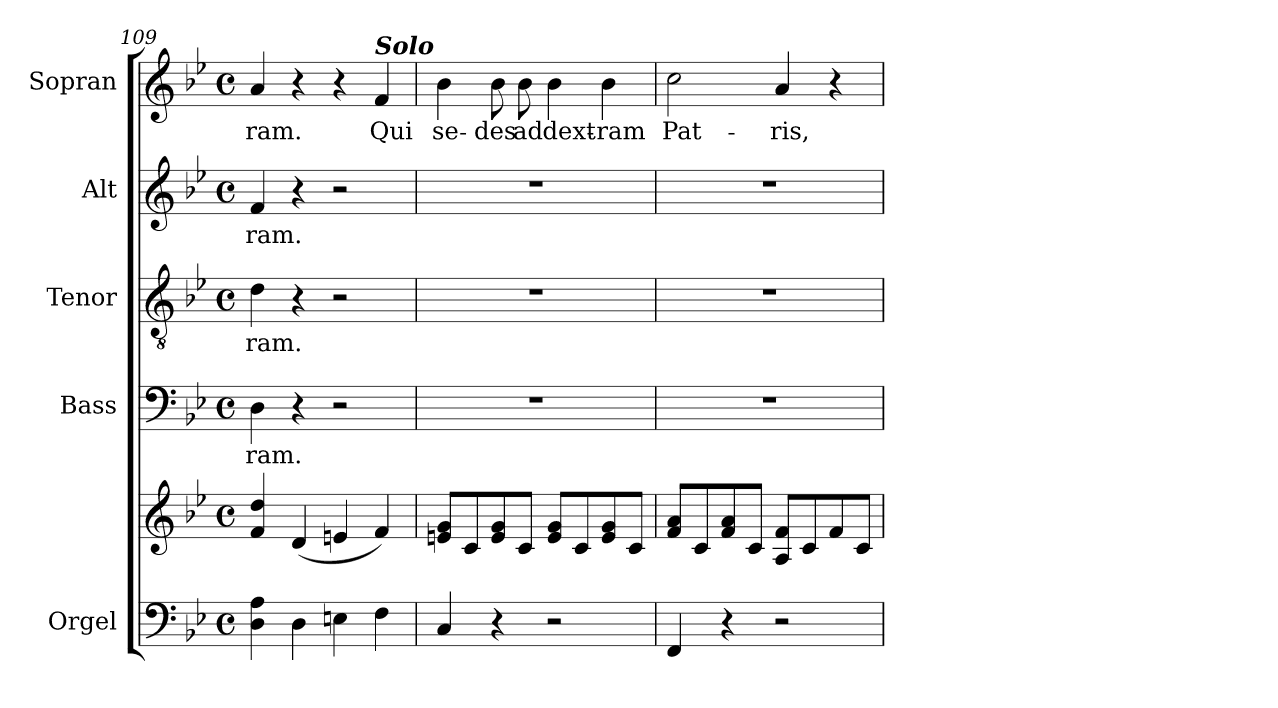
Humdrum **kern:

**kern	**kern	**kern	**text	**kern	**text	**kern	**text	**kern	**text
*part5	*part5	*part4	*part4	*part3	*part3	*part2	*part2	*part1	*part1
*staff6	*staff5	*staff4	*staff4	*staff3	*staff3	*staff2	*staff2	*staff1	*staff1
*I"Orgel	*	*I"Bass	*	*I"Tenor	*	*I"Alt	*	*I"Sopran	*
*I'Org.	*	*I'B.	*	*I'T.	*	*I'A.	*	*I'S.	*
*clefF4	*clefG2	*clefF4	*	*clefGv2	*	*clefG2	*	*clefG2	*
*k[b-e-]	*k[b-e-]	*k[b-e-]	*	*k[b-e-]	*	*k[b-e-]	*	*k[b-e-]	*
*B-:	*B-:	*B-:	*	*B-:	*	*B-:	*	*B-:	*
*M4/4	*M4/4	*M4/4	*	*M4/4	*	*M4/4	*	*M4/4	*
*met(c)	*met(c)	*met(c)	*	*met(c)	*	*met(c)	*	*met(c)	*
=109	=109	=109	=109	=109	=109	=109	=109	=109	=109
!	!	!	!LO:LY:b	!	!LO:LY:b	!	!LO:LY:b	!	!LO:LY:b
4D\ 4A\	4f/ 4dd/	4D\	-ram.	4d\	-ram.	4f/	-ram.	4a/	-ram.
4D\	(<4d/	4r	.	4r	.	4r	.	4r	.
4En\	4en/	2r	.	2r	.	2r	.	4r	.
!	!	!	!	!	!	!	!	!LO:TX:a:Bi:t=Solo	!
!	!	!	!	!	!	!	!	!	!LO:LY:b
4F\	4f/)	.	.	.	.	.	.	4f/	Qui
=110	=110	=110	=110	=110	=110	=110	=110	=110	=110
!	!	!	!	!	!	!	!	!	!LO:LY:b
4C/	8en/ 8g/L	1r	.	1r	.	1r	.	4b-\	se-
.	8c/	.	.	.	.	.	.	.	.
!	!	!	!	!	!	!	!	!	!LO:LY:b
4r	8e/ 8g/	.	.	.	.	.	.	8b-\	-des
!	!	!	!	!	!	!	!	!	!LO:LY:b
.	8c/J	.	.	.	.	.	.	8b-\	ad
!	!	!	!	!	!	!	!	!	!LO:LY:b
2r	8e/ 8g/L	.	.	.	.	.	.	4b-\	dext-
.	8c/	.	.	.	.	.	.	.	.
!	!	!	!	!	!	!	!	!	!LO:LY:b
.	8e/ 8g/	.	.	.	.	.	.	4b-\	-ram
.	8c/J	.	.	.	.	.	.	.	.
!!LO:LB:g=z
=111	=111	=111	=111	=111	=111	=111	=111	=111	=111
!	!	!	!	!	!	!	!	!	!LO:LY:b
4FF/	8f/ 8a/L	1r	.	1r	.	1r	.	2cc\	Pat-
.	8c/	.	.	.	.	.	.	.	.
4r	8f/ 8a/	.	.	.	.	.	.	.	.
.	8c/J	.	.	.	.	.	.	.	.
!	!	!	!	!	!	!	!	!	!LO:LY:b
2r	8A/ 8f/L	.	.	.	.	.	.	4a/	-ris,
.	8c/	.	.	.	.	.	.	.	.
.	8f/	.	.	.	.	.	.	4r	.
.	8c/J	.	.	.	.	.	.	.	.
=	=	=	=	=	=	=	=	=	=
*-	*-	*-	*-	*-	*-	*-	*-	*-	*-
